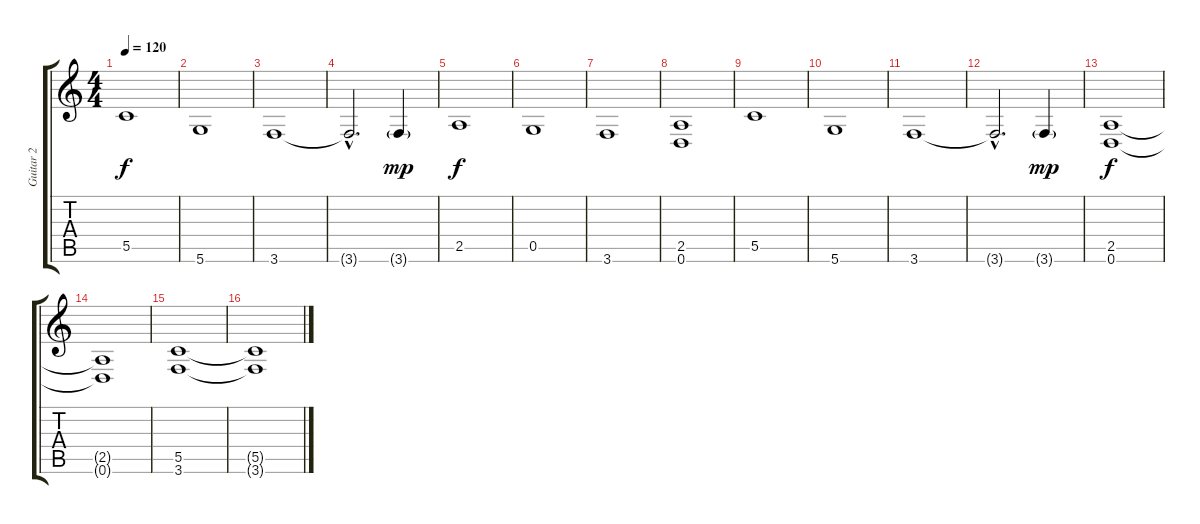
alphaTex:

\track ("Guitar 2" "Guitar 2") {instrument acousticguitarnylon}
\staff {score tabs}
\tuning (D4 A3 F3 C3 G2 D2) {hide}
\ts (4 4)
\tempo 120
\clef g2
\ks c
5.5.1{dy f} |
5.6.1 |
3.6.1 |
3.6{hac t}.2{d} 3.6{g}.4{dy mp} |
2.5.1{dy f} |
0.5.1 |
3.6.1 |
(2.5 0.6).1 |
5.5.1 |
5.6.1 |
3.6.1 |
3.6{hac t}.2{d} 3.6{g}.4{dy mp} |
(2.5 0.6).1{dy f} |
(2.5{t} 0.6{t}).1 |
(5.5 3.6).1 |
(5.5{t} 3.6{t}).1
